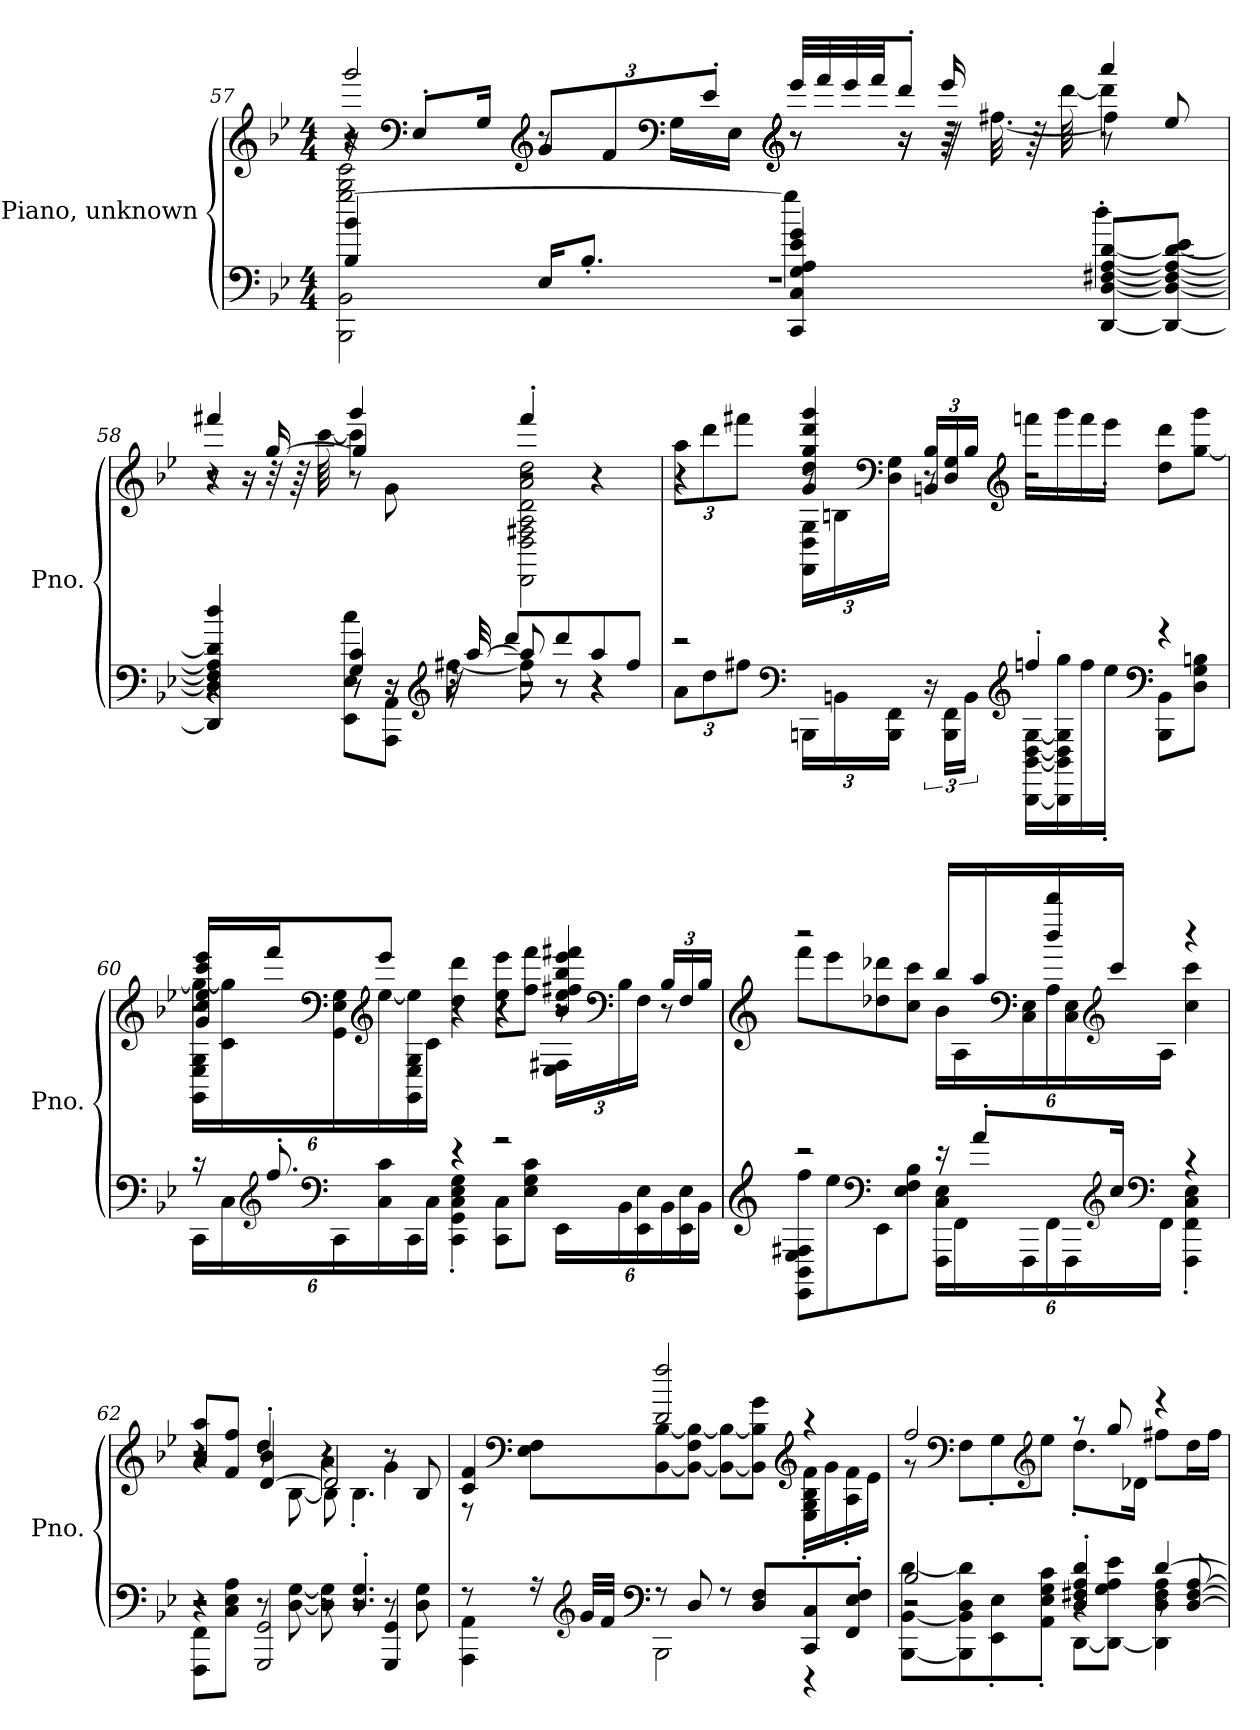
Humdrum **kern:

**kern	**kern
*part1	*part1
*staff2	*staff1
*I"Piano, unknown	*
*I'Pno.	*
!!LO:LB:g=z
*clefF4	*clefG2
*k[b-e-]	*k[b-e-]
*M4/4	*M4/4
=57	=57
*^	*^
*	*^	*	*^
*	*	*	*	*	*^
1r	4B-/ 4b-/	2BBB-\ 2BB-\ [2gg\ 2bb-\ 2eee-\	2ggg/	2r	16r	4r
*	*	*	*clefF4	*	*	*
.	.	.	.	.	8E-'/L	.
.	.	.	.	.	16G/Jk	.
*	*	*	*clefG2	*	*	*
*	*	*	*	*	*Xbrackettup	*
.	16E-/KL	.	.	.	12g/L	8r
.	8.B-'/J	.	.	.	.	.
.	.	.	.	.	12f/	.
*	*	*	*clefF4	*	*	*
.	.	.	.	.	.	16G\LL
.	.	.	.	.	12e-'/J	.
.	.	.	.	.	.	16E-\JJ
*	*	*	*clefG2	*	*	*
.	4CC/ 4C/ 4G/ 4A/ 4e-/ 4g/	4gg\]	8r	8r	32eee-/LLL	8r
.	.	.	.	.	32fff/	.
.	.	.	.	.	32eee-/	.
.	.	.	.	.	32fff/JJ	.
.	.	.	16r	16r	8ddd'/J	16r
.	.	.	16eee-/	32r	.	64r
.	.	.	.	.	.	[32.ff#X\
.	.	.	.	64r	.	.
.	.	.	.	[64ddd\	.	.
.	[8DD/ [8D/ [8F#X/ [8A/ [8d/L	4dd'\	4aaa/	4ddd\]	8r	4ff#\]
.	8DD/_ 8D/_ 8F#/_ 8A/_ 8d/_ 8e-/J	.	.	.	8ee-/	.
!!LO:LB:g=z	!!	!!	!!
=58	=58	=58	=58	=58	=58	=58
*	*	*^	*	*	*	*
4r	4r	4DD/] 4D/] 4F#/] 4A/] 4d/] 4dd/	4r	4fff#X/	8r	8r	4r
.	.	.	.	.	16r	16r	.
.	.	.	.	.	32r	[16gg/	.
.	.	.	.	.	64r	.	.
.	.	.	.	.	[64ccc\	.	.
8r	8r	4G/ 4c/	8EE-\ 8E-\ 8cc\L	4ggg/	4ccc\]	4gg/]	8r
16r	16r	.	8AAA\ 8AA\J	.	.	.	8g\
*clefG2	*	*	*	*	*	*	*
32r	[16ff#X\	.	.	.	.	.	.
[32aa/	.	.	.	.	.	.	.
8aa/]	8ff#\]	8ddd/L	2r	4fff#'/	2r	2r	2DD\ 2D\ 2F#X\ 2A\ 2d\ 2a\ 2dd\
8r	8r	8ddd/	.	.	.	.	.
4r	4r	8aa/	.	4r	.	.	.
.	.	8ff#/J	.	.	.	.	.
*	*v	*v	*v	*	*	*	*
*	*	*v	*v	*v	*v
!!LO:LB:g=z
=59	=59	=59
*	*Xbrackettup	*
*	*	*^
*	*	*	*^
2r	12a\L	4r	12aa\L	4r
.	12dd\	.	12ddd\	.
.	12ff#X\J	.	12fff#X\J	.
*clefF4	*	*	*	*
.	24BBBn\LL	4g/ 4dd/ 4gg/ 4ddd/ 4ggg/	24FF\ 24D\ 24G\LL	8r
.	24BBn\	.	24Bn\	.
*	*	*clefF4	*	*
.	24BBB\ 24FF\JJ	.	24D\ 24G\JJ	.
*	*brackettup	*	*	*
.	24r	.	8r	24BBn/ 24B/LL
.	24BBB\ 24FF\LL	.	.	24D/ 24G/
.	24BB\JJ	.	.	24B/JJ
*clefG2	*	*clefG2	*	*
4ffn'/	[16BBB\ [16BB\ [16D\ [16G\LL	2r	16fffn\LL	2r
.	16BBB\] 16BB\] 16D\] 16G\] 16gg\	.	16ggg\	.
.	16ff\	.	16fff\	.
.	16ee-'\JJ	.	16eee-'\JJ	.
*clefF4	*	*	*	*
4r	8BBB\ 8BB\L	.	8dd\ 8ddd\L	.
.	8D\ 8G\ 8Bn\J	.	[8gg\ 8ggg\J	.
!!LO:LB:g=z	!!	!!
=60	=60	=60	=60	=60
*	*Xbrackettup	*	*	*
16r	24CC\LL	2r	24GG\ 24E-\ 24G\ 24gg\_LL	16g/ 16cc/ 16ee-/ 16ccc/ 16eee-/LL
.	24C\	.	24c\ 24gg\]	.
*clefG2	*	*	*	*
8.ff'/	.	.	.	16fff/J
*clefF4	*	*clefF4	*	*
.	24CC\	.	24GG\ 24E-\ 24G\	.
*	*	*clefG2	*	*
.	24C\ 24c\	.	[24ee-\	8eee-/J
.	24CC\	.	24GG\ 24E-\ 24G\ 24ee-\]	.
.	24C\JJ	.	24c\JJ	.
4r	4CC\' 4GG\' 4C\' 4E-\' 4G\'	.	4dd\ 4ddd\	4r
2r	8CC\ 8C\L	4r	8ee-\ 8eee-\L	4r
.	8E-\ 8G\ 8c\J	.	8ff\ 8fff\J	.
.	24EE-\LL	4b-/ 4ee-/ 4ff#X/ 4bb-/ 4eee-/ 4fff#X/	24E-\ 24F#X\LL	8r
*	*	*clefF4	*	*
.	24BB-\	.	24B-\	.
.	24EE-\ 24E-\	.	24F#\JJ	.
.	24BB-\	.	8r	24B-/LL
.	24EE-\ 24E-\	.	.	24F#/
.	24BB-\JJ	.	.	24B-/JJ
*	*	*v	*v	*v
!!LO:PB:g=z
=61	=61	=61
*clefG2	*	*clefG2
*	*	*^
2r	8EE-\ 8BB-\ 8E-\ 8F#X\ 8ff\L	2r	8fff\L
.	8ee-\	.	8eee-\
*clefF4	*	*	*
.	8EE-\	.	8dd-X\ 8ddd-X\
.	8E-\ 8F#\ 8B-\J	.	8cc\ 8ccc\J
16r	24FFF\ 24C\ 24E-\LL	16bb-/LL	24b-\LL
.	24FF\	.	24A\
8a'/L	.	16aa/	.
*	*	*clefF4	*
.	24FFF\	.	24C\ 24E-\
.	24FF\	16dd-/ 16ddd-/	24A\
.	24FFF\	.	24C\ 24E-\
*clefG2	*	*clefG2	*
16cc/Jk	.	16ccc/JJ	.
*clefF4	*	*	*
.	24FF\JJ	.	24A\JJ
4r	4FFF\' 4FF\' 4C\' 4E-\'	4r	4cc\ 4ccc\
=62	=62	=62	=62
*	*^	*^	*^
2r	8FFF\ 8FF\L	4r	8a/ 8aa/L	2r	4r	4r
.	8C\ 8E-\ 8A\J	.	8f/ 8ff/J	.	.	.
.	8r	2GGG/ 2GG/	4dd'/	.	[4d/ 4b-/	8r
.	[8D\ [8G\	.	.	.	.	[8B-\
8r	8D\] 8G\]	.	4r	4a\	2d/]	8B-\]
4.D/' 4.G/'	8r	.	.	.	.	4.B-'\
.	8r	4GGG/ 4GG/	8r	4g\	.	.
.	8D\ 8G\	.	8B-/	.	.	.
*	*v	*v	*	*	*	*
*	*	*	*v	*v	*v
!!LO:LB:g=z
=63	=63	=63	=63
8r	4AAA\ 4AA\	4c/ 4f/	8r
*	*	*clefF4	*
16r	.	.	8E-\ 8F\L
*clefG2	*	*	*
32g/LLL	.	.	.
32f/JJJ	.	.	.
*clefF4	*	*	*
8r	2BBB-\	2d/ 2ff/	[8BB-\ [8B-\
8D/	.	.	8BB-\_ 8F\ 8B-\_J
8r	.	.	8BB-\_ 8B-\_L
8D/ 8F/L	.	.	8BB-\] 8B-\] 8g\J
*	*	*clefG2	*
8CC/ 8C/	4r	4r	16E-\' 16G\' 16B-\' 16f\'LL
.	.	.	16g\
8FF/' 8E-/' 8F/'J	.	.	16A\' 16f\'
.	.	.	16e-\JJ
=64	=64	=64	=64
*	*^	*	*
2B-/	[8BBB-\ [8BB-\ [8d\L	2r	2ff/	8r
*	*	*	*clefF4	*
.	8BBB-\] 8BB-\] 8D\ 8d\]	.	.	8F\L
.	8EE-\' 8E-\'	.	.	8G'\
*	*	*	*clefG2	*
.	8AA\' 8E-\' 8G\' 8c\'J	.	.	8ee-\J
4D/' 4F#X/' 4A/' 4d/'	[8DD\L	4r	8r	8.dd'\L
.	8DD\_ 8G\ 8A\ 8e-\J	.	8gg/	.
.	.	.	.	16d-X\Jk
[4d/	4DD\] 4D\ 4F#\ 4A\	8r	4r	8ff#X\L
.	.	[8D/ [8F#/ [8A/	.	16dd\L
.	.	.	.	16ff#\JJ
*v	*v	*v	*	*
*	*v	*v
=	=
*-	*-
